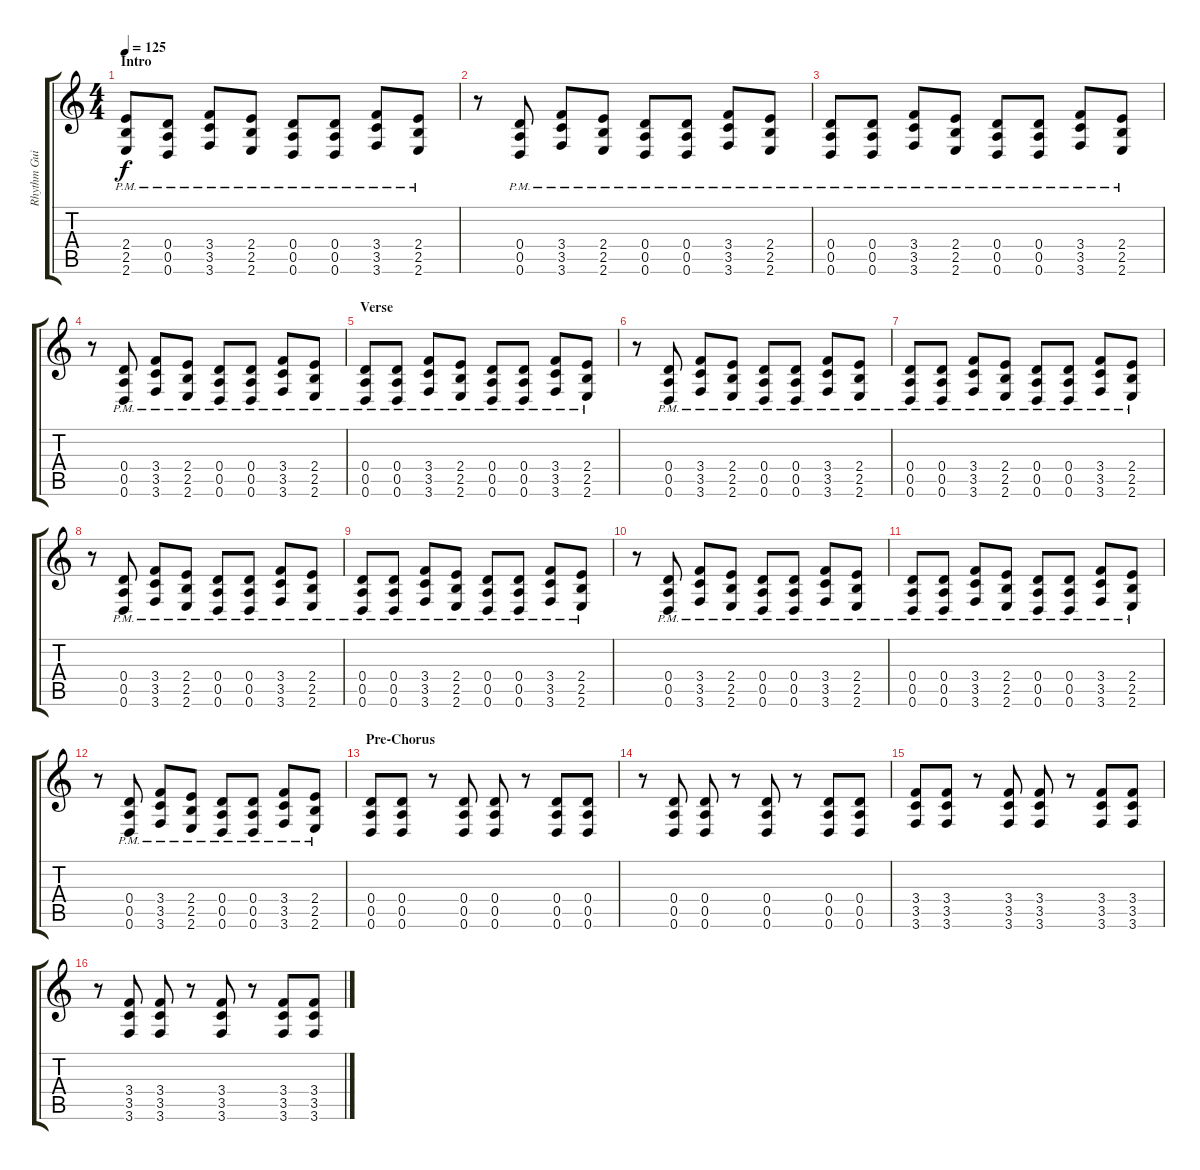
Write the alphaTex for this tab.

\track ("Rhythm Guitar" "Rhythm Gui") {instrument distortionguitar}
\staff {score tabs}
\tuning (E4 B3 G3 D3 A2 D2) {hide}
\ts (4 4)
\section ("" "Intro")
\tempo 125
\clef g2
\ks c
(2.4{pm} 2.5{pm} 2.6{pm}).8{dy f instrument distortionguitar} (0.4{pm} 0.5{pm} 0.6{pm}).8 (3.4{pm} 3.5{pm} 3.6{pm}).8 (2.4{pm} 2.5{pm} 2.6{pm}).8 (0.4{pm} 0.5{pm} 0.6{pm}).8 (0.4{pm} 0.5{pm} 0.6{pm}).8 (3.4{pm} 3.5{pm} 3.6{pm}).8 (2.4{pm} 2.5{pm} 2.6{pm}).8 |
r.8 (0.4{pm} 0.5{pm} 0.6{pm}).8 (3.4{pm} 3.5{pm} 3.6{pm}).8 (2.4{pm} 2.5{pm} 2.6{pm}).8 (0.4{pm} 0.5{pm} 0.6{pm}).8 (0.4{pm} 0.5{pm} 0.6{pm}).8 (3.4{pm} 3.5{pm} 3.6{pm}).8 (2.4{pm} 2.5{pm} 2.6{pm}).8 |
(0.4{pm} 0.5{pm} 0.6{pm}).8 (0.4{pm} 0.5{pm} 0.6{pm}).8 (3.4{pm} 3.5{pm} 3.6{pm}).8 (2.4{pm} 2.5{pm} 2.6{pm}).8 (0.4{pm} 0.5{pm} 0.6{pm}).8 (0.4{pm} 0.5{pm} 0.6{pm}).8 (3.4{pm} 3.5{pm} 3.6{pm}).8 (2.4{pm} 2.5{pm} 2.6{pm}).8 |
r.8 (0.4{pm} 0.5{pm} 0.6{pm}).8 (3.4{pm} 3.5{pm} 3.6{pm}).8 (2.4{pm} 2.5{pm} 2.6{pm}).8 (0.4{pm} 0.5{pm} 0.6{pm}).8 (0.4{pm} 0.5{pm} 0.6{pm}).8 (3.4{pm} 3.5{pm} 3.6{pm}).8 (2.4{pm} 2.5{pm} 2.6{pm}).8 |
\section ("" "Verse")
(0.4{pm} 0.5{pm} 0.6{pm}).8 (0.4{pm} 0.5{pm} 0.6{pm}).8 (3.4{pm} 3.5{pm} 3.6{pm}).8 (2.4{pm} 2.5{pm} 2.6{pm}).8 (0.4{pm} 0.5{pm} 0.6{pm}).8 (0.4{pm} 0.5{pm} 0.6{pm}).8 (3.4{pm} 3.5{pm} 3.6{pm}).8 (2.4{pm} 2.5{pm} 2.6{pm}).8 |
r.8 (0.4{pm} 0.5{pm} 0.6{pm}).8 (3.4{pm} 3.5{pm} 3.6{pm}).8 (2.4{pm} 2.5{pm} 2.6{pm}).8 (0.4{pm} 0.5{pm} 0.6{pm}).8 (0.4{pm} 0.5{pm} 0.6{pm}).8 (3.4{pm} 3.5{pm} 3.6{pm}).8 (2.4{pm} 2.5{pm} 2.6{pm}).8 |
(0.4{pm} 0.5{pm} 0.6{pm}).8 (0.4{pm} 0.5{pm} 0.6{pm}).8 (3.4{pm} 3.5{pm} 3.6{pm}).8 (2.4{pm} 2.5{pm} 2.6{pm}).8 (0.4{pm} 0.5{pm} 0.6{pm}).8 (0.4{pm} 0.5{pm} 0.6{pm}).8 (3.4{pm} 3.5{pm} 3.6{pm}).8 (2.4{pm} 2.5{pm} 2.6{pm}).8 |
r.8 (0.4{pm} 0.5{pm} 0.6{pm}).8 (3.4{pm} 3.5{pm} 3.6{pm}).8 (2.4{pm} 2.5{pm} 2.6{pm}).8 (0.4{pm} 0.5{pm} 0.6{pm}).8 (0.4{pm} 0.5{pm} 0.6{pm}).8 (3.4{pm} 3.5{pm} 3.6{pm}).8 (2.4{pm} 2.5{pm} 2.6{pm}).8 |
(0.4{pm} 0.5{pm} 0.6{pm}).8 (0.4{pm} 0.5{pm} 0.6{pm}).8 (3.4{pm} 3.5{pm} 3.6{pm}).8 (2.4{pm} 2.5{pm} 2.6{pm}).8 (0.4{pm} 0.5{pm} 0.6{pm}).8 (0.4{pm} 0.5{pm} 0.6{pm}).8 (3.4{pm} 3.5{pm} 3.6{pm}).8 (2.4{pm} 2.5{pm} 2.6{pm}).8 |
r.8 (0.4{pm} 0.5{pm} 0.6{pm}).8 (3.4{pm} 3.5{pm} 3.6{pm}).8 (2.4{pm} 2.5{pm} 2.6{pm}).8 (0.4{pm} 0.5{pm} 0.6{pm}).8 (0.4{pm} 0.5{pm} 0.6{pm}).8 (3.4{pm} 3.5{pm} 3.6{pm}).8 (2.4{pm} 2.5{pm} 2.6{pm}).8 |
(0.4{pm} 0.5{pm} 0.6{pm}).8 (0.4{pm} 0.5{pm} 0.6{pm}).8 (3.4{pm} 3.5{pm} 3.6{pm}).8 (2.4{pm} 2.5{pm} 2.6{pm}).8 (0.4{pm} 0.5{pm} 0.6{pm}).8 (0.4{pm} 0.5{pm} 0.6{pm}).8 (3.4{pm} 3.5{pm} 3.6{pm}).8 (2.4{pm} 2.5{pm} 2.6{pm}).8 |
r.8 (0.4{pm} 0.5{pm} 0.6{pm}).8 (3.4{pm} 3.5{pm} 3.6{pm}).8 (2.4{pm} 2.5{pm} 2.6{pm}).8 (0.4{pm} 0.5{pm} 0.6{pm}).8 (0.4{pm} 0.5{pm} 0.6{pm}).8 (3.4{pm} 3.5{pm} 3.6{pm}).8 (2.4{pm} 2.5{pm} 2.6{pm}).8 |
\section ("" "Pre-Chorus")
(0.4 0.5 0.6).8 (0.4 0.5 0.6).8 r.8 (0.4 0.5 0.6).8 (0.4 0.5 0.6).8 r.8 (0.4 0.5 0.6).8 (0.4 0.5 0.6).8 |
r.8 (0.4 0.5 0.6).8 (0.4 0.5 0.6).8 r.8 (0.4 0.5 0.6).8 r.8 (0.4 0.5 0.6).8 (0.4 0.5 0.6).8 |
(3.4 3.5 3.6).8 (3.4 3.5 3.6).8 r.8 (3.4 3.5 3.6).8 (3.4 3.5 3.6).8 r.8 (3.4 3.5 3.6).8 (3.4 3.5 3.6).8 |
r.8 (3.4 3.5 3.6).8 (3.4 3.5 3.6).8 r.8 (3.4 3.5 3.6).8 r.8 (3.4 3.5 3.6).8 (3.4 3.5 3.6).8
